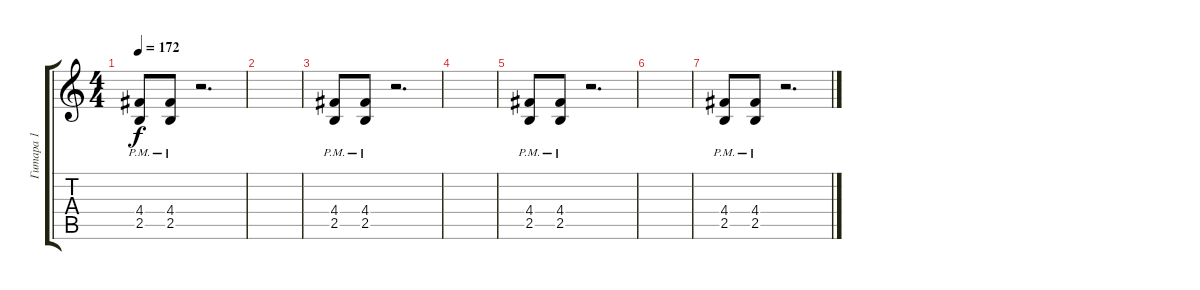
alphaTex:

\track ("Гитара 1" "Гитара 1") {instrument distortionguitar}
\staff {score tabs}
\tuning (E4 B3 G3 D3 A2 E2) {hide}
\ts (4 4)
\tempo 172
\clef g2
\ks c
(4.4{pm} 2.5{pm}).8{dy f} (4.4{pm} 2.5{pm}).8 r.2{d} |
|
(4.4{pm} 2.5{pm}).8 (4.4{pm} 2.5{pm}).8 r.2{d} |
|
(4.4{pm} 2.5{pm}).8 (4.4{pm} 2.5{pm}).8 r.2{d} |
|
(4.4{pm} 2.5{pm}).8 (4.4{pm} 2.5{pm}).8 r.2{d}
